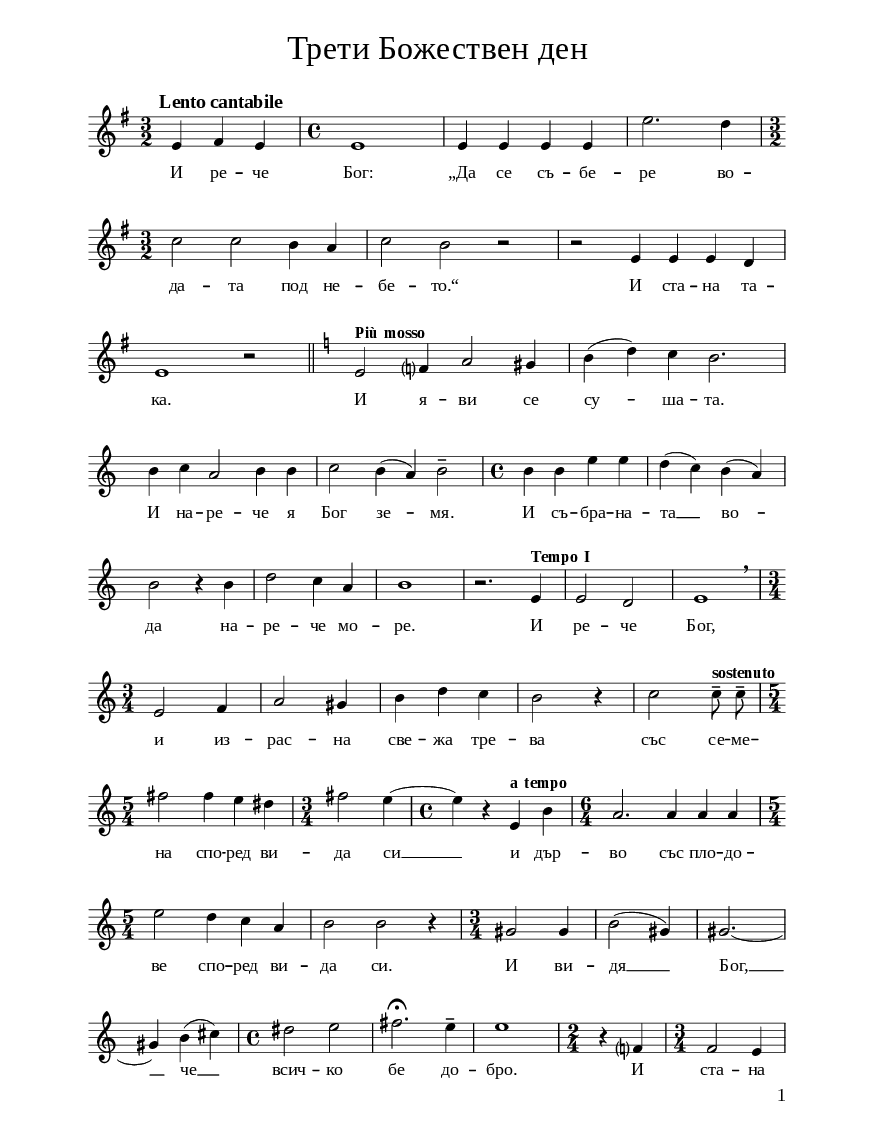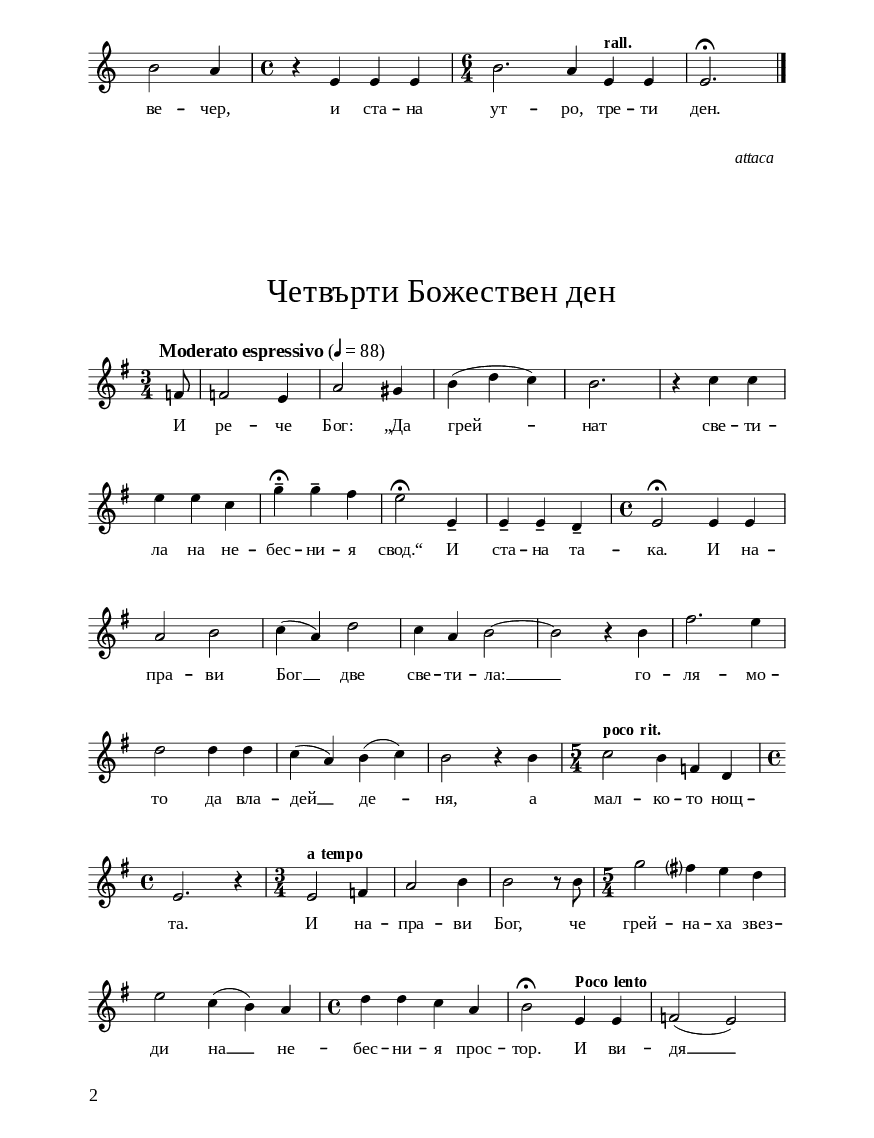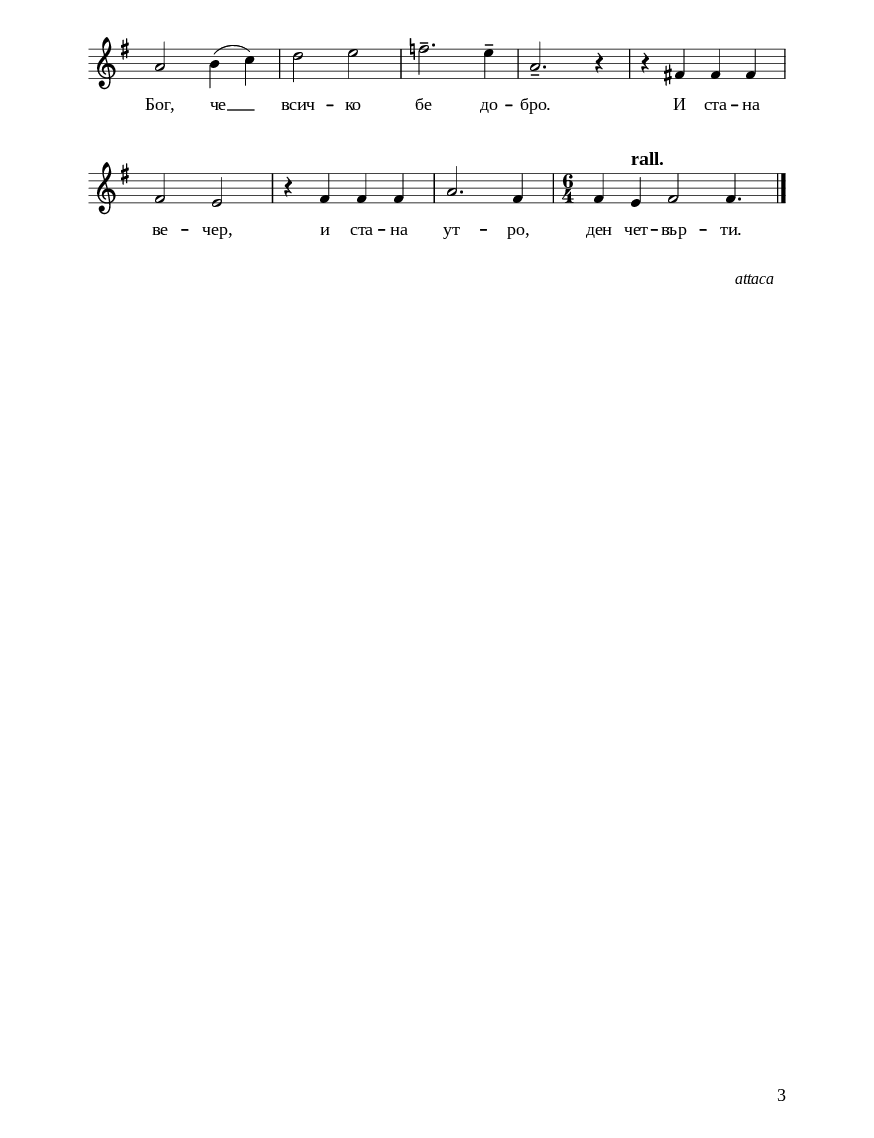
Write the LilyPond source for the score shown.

\version "2.24.2"

% include paper part and global functions
\include "include/globals.ily"

\bookpart {
  \label #'ref193
  \tocItem \markup "     Трети Божествен ден – Treti Božestven den"
  \include "include/bookpart-paper.ily"
  \score {
    \include "include/score-layout.ily"

    \new Voice \absolute {
      \clef treble
      \key e \minor
      \time 3/2
      \tempo "Lento cantabile"
      \autoBeamOff
      \partial 2.
      e'4  fis'4
      e'4 | % 2
      \time 4/4  | % 2
      e'1 | % 3
      e'4  e'4  e'4  e'4 | % 4
      e''2. d''4 \break  | % 5
      \time 3/2   | % 5
      c''2 c''2 b'4  a'4 | % 6
      c''2 b'2 r2 | % 7
      r2  e'4  e'4  e'4  d'4 \break | % 8
      e'1 r2 \bar "||"
      \key a \minor | % 9
      e'2 ^\markup{ \bold {Più mosso} }  f'?4  a'2
      gis'4 | 
      b'4 ( d''4 ) c''4 b'2. \break | % 11
      b'4 c''4  a'2 b'4 b'4
      | % 12
      c''2 b'4 (  a'4 ) b'2 -- | % 13
      \time 4/4  | % 13
      b'4 b'4 e''4 e''4 | % 14
      d''4 ( c''4 ) b'4 (  a'4 )
      \break | % 15
      b'2 r4 b'4 | % 16
      d''2 c''4  a'4 | % 17
      b'1 | % 18
      r2.  e'4 ^\markup{ \bold {Tempo I} } | % 19
      e'2  d'2 |
      e'1 \breathe  \break | % 21
      \time 3/4  | % 21
      e'2  f'4  | % 22
      a'2  gis'4 | % 23
      b'4 d''4 c''4 | % 24
      b'2 r4 | % 25
      c''2 c''8 --  ^\markup{ \bold {sostenuto} }
      c''8 -- \break | % 26
      \time 5/4  | % 26
      fis''2 fis''4 e''4 dis''4 | % 27
      \time 3/4  | % 27
      fis''2 e''4 ~ | % 28
      \time 4/4  | % 28
      e''4 r4  e'4 ^\markup{ \bold {a tempo} }
      b'4 | % 29
      \time 6/4  | % 29
      a'2.  a'4  a'4  a'4 \break |
      \time 5/4  |
      e''2 d''4 c''4  a'4  | % 31
      b'2 b'2 r4 | % 32
      \time 3/4  | % 32
      gis'2  gis'4 | % 33
      b'2 (  gis'4 ) | % 34
      gis'2. ~ \break | % 35
      gis'4 b'4 ( cis''4 ) | % 36
      \time 4/4  | % 36
      dis''2 e''2  | % 37
      fis''2. ^\fermata e''4 -- | % 38
      e''1 | % 39
      \time 2/4  | % 39
      r4  f'?4 |
      \time 3/4  |
      f'2  e'4 \break | % 41
      b'2  a'4 | % 42
      \time 4/4  | % 42
      r4  e'4  e'4  e'4 | % 43
      \time 6/4  | % 43
      b'2.  a'4   % 44
      e'4 ^\markup{ \bold {rall.} }  e'4 | e'2. \fermata
      \bar "|."
    }

    \addlyrics {
      И
      ре -- че Бог: „Да се съ -- бе --
      ре во -- да -- та под не -- бе --
      то.“ И ста -- на та -- ка. И я --
      ви се су -- ша -- та. И на --
      ре -- че я Бог зе -- мя. И съ
      -- бра -- на -- та __  во -- да на
      -- ре -- че мо -- ре. И ре -- че
      Бог, и из -- рас -- на све -- жа
      тре -- ва със се -- ме -- на спо --
      ред ви -- да си __  и дър -- во
      със пло -- до -- ве спо -- ред ви --
      да си. И ви -- дя __  Бог, __ че __
      всич -- ко бе до -- бро. И ста
      -- на ве -- чер, и ста -- на ут --
      ро, тре -- ти ден.}

        \header {
          title = \titleFunc "Трети Божествен ден" "Treti Božestven den"
        }

        \midi{}

      } % score

      \markup \raise #2.8 \override #'(baseline-skip . 2) {
        \column {
          \fill-line \italic { "" "" \concat {"attaca" "   " }}
        }
      }

      \markup \empty-one

      % include foreign translation(s) of the song
      


       \markup \empty-three

 \label #'ref194
  \tocItem \markup " Четвърти Божествен ден – Četvărti Božestven den"
  \include "include/bookpart-paper.ily"
  \score {
    \include "include/score-layout.ily"

    \new Voice \absolute {
      \clef treble
      \key e \minor
      \time 3/4
      \tempoFunc "Moderato espressivo" 4 "88"
      \autoBeamOff
      \partial 8
      f'8  | % 2
      f'2  e'4 | % 3
      a'2  gis'4 | % 4
      b'4 ( d''4 c''4 ) | % 5
      b'2. | % 6
      r4 c''4 c''4 \break  | % 7
      e''4 e''4 c''4 | % 8
      g''4 ^\fermata -- g''4 -- fis''4
      | % 9
      e''2 ^\fermata  e'4 -- |
      e'4 --  e'4 --  d'4 -- | % 11
      \time 4/4  | % 11
      e'2 ^\fermata  e'4  e'4 \break | % 12
      a'2 b'2 | % 13
      c''4 (  a'4 ) d''2 | % 14
      c''4  a'4 b'2 ~ | % 15
      b'2 r4 b'4 | % 16
      fis''2. e''4 \break  | % 17
      d''2 d''4 d''4 | % 18
      c''4 (  a'4 ) b'4 ( c''4 ) | % 19
      b'2 r4 b'4 |
      \time 5/4  |
      c''2 ^\markup{ \bold {poco rit.} } b'4
      f'4  d'4 \break | % 21
      \time 4/4  | % 21
      e'2. r4 | % 22
      \time 3/4  | % 22
      e'2 ^\markup{ \bold {a tempo} }  f'4 | % 23
      a'2 b'4 | % 24
      b'2 r8 b'8 | % 25
      \time 5/4  | % 25
      g''2 fis''?4 e''4 d''4 \break  | % 26
      e''2 c''4 ( b'4 )  a'4 | % 27
      \time 4/4  | % 27
      d''4 d''4 c''4  a'4 | % 28
      b'2 ^\fermata  e'4 ^\markup{ \bold {Poco lento} }
      e'4 | % 29
      f'2 (  e'2 ) \break |
      a'2 b'4 ( c''4 ) | % 31
      d''2 e''2 | % 32
      f''2. -- e''4 --  | % 33
      a'2. -- r4 | % 34
      r4  fis'!4  fis'4  fis'4 \break | % 35
      fis'2  e'2 | % 36
      r4  fis'4  fis'4  fis'4 | % 37
      a'2.  fis'4 | % 38
      \time 6/4  | % 38
      fis'4  \tempo "rall." e'4  fis'2
      fis'4. \bar "|."
    }

    \addlyrics {
      И
      ре -- че Бог: „Да грей --
      нат све -- ти -- ла на не -- бес --
      ни -- я свод.“ И ста -- на та --
      ка. И на -- пра -- ви Бог __  две
      све -- ти -- ла: __  го -- ля -- мо --
      то да вла -- дей __  де -- ня,
      а мал -- ко -- то нощ -- та. И на --
      пра -- ви Бог, че грей -- на -- ха
      звез -- ди на __  не -- бес -- ни --
      я прос -- тор. И ви -- дя __  Бог,
      че __  всич -- ко бе до -- бро. И
      ста -- на ве -- чер, и ста -- на
      ут -- ро, ден чет -- вър -- ти.}

        \header {
          title = \titleFunc " Четвърти Божествен ден" "Četvărti Božestven den"
        }

        \midi{}

      } % score

      \markup \raise #2.8 \override #'(baseline-skip . 2) {
        \column {
          \fill-line \italic { "" "" \concat {"attaca" "   " }}
        }
      }
      
  

      % include foreign translation(s) of the song
      


      

    } % bookpart

    % Più mosso
    %
